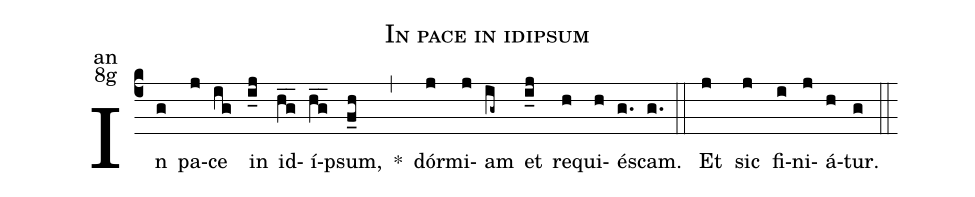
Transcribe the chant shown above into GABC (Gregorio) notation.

name:In pace in idipsum;
office-part:an;
mode:8g;
%%
(c4) In(g) pa(j)ce(ig) in(i_j) id(hg__)í(hg__)psum,(f_h) <sp>*</sp>(,) dór(j)mi(j)am(ig~) et(i_j) re(h)qui(h)és(g.)cam.(g.) (::)
<eu> Et(j) sic(j) fi(i)ni(j)á(h)tur.(g) </eu> (::)
